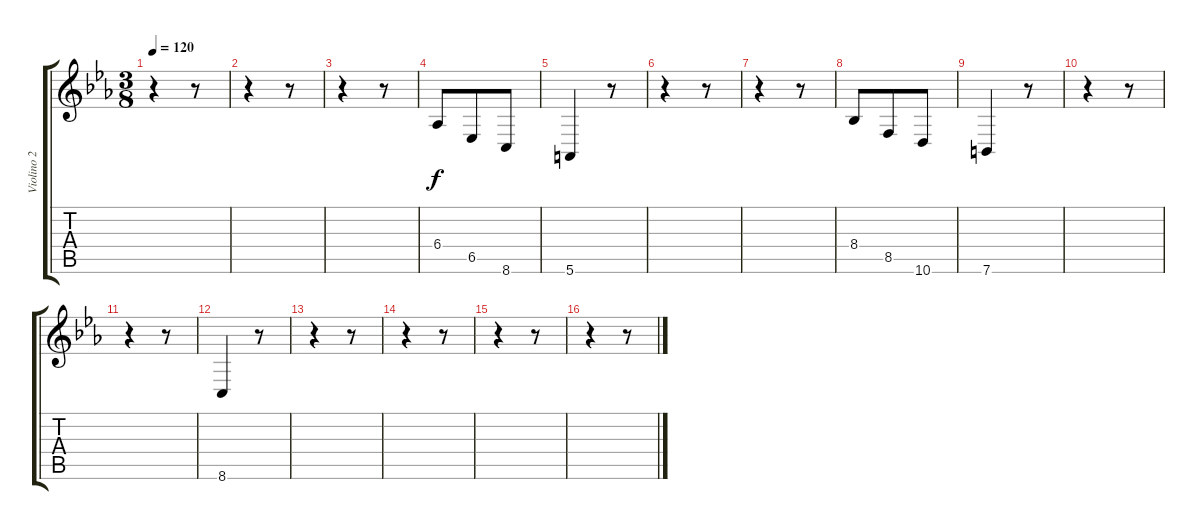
\track ("Violino 2" "Violino 2") {instrument violin}
\staff {score tabs}
\tuning (E4 B3 G3 D3 A2 E2) {hide}
\ts (3 8)
\tempo 120
\clef g2
\ks eb
r.4{dy f} r.8 |
r.4 r.8 |
r.4 r.8 |
6.4.8 6.5.8 8.6.8 |
5.6.4 r.8 |
r.4 r.8 |
r.4 r.8 |
8.4.8 8.5.8 10.6.8 |
7.6.4 r.8 |
r.4 r.8 |
r.4 r.8 |
8.6.4 r.8 |
r.4 r.8 |
r.4 r.8 |
r.4 r.8 |
r.4 r.8
